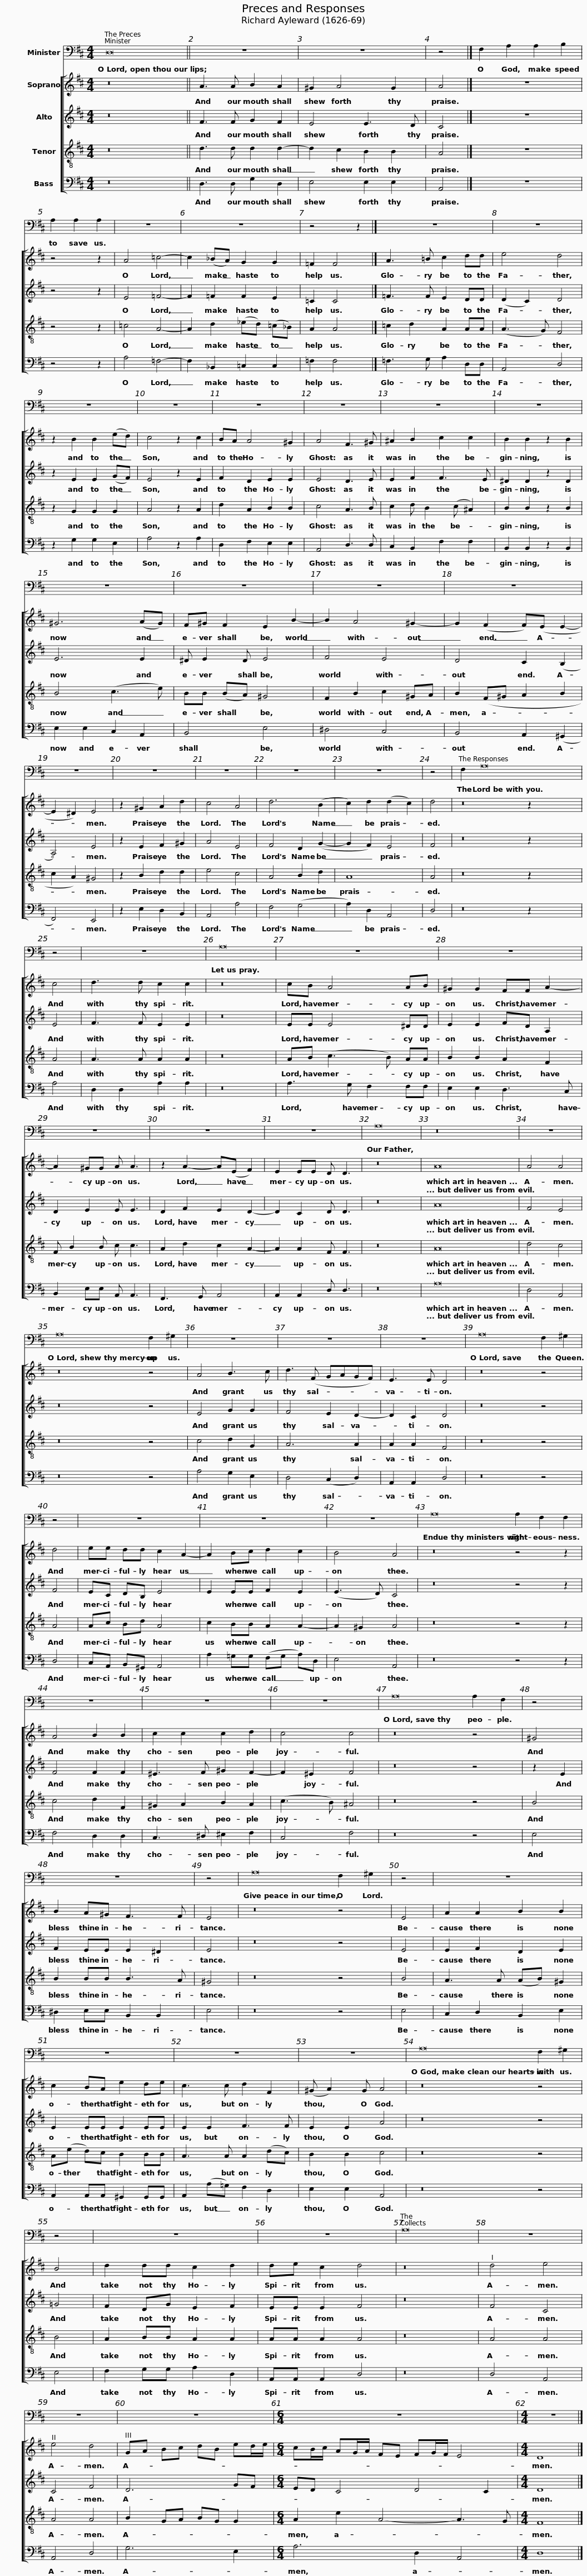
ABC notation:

X:1
%%score 1 [ 2 3 4 5 ]
L:1/8
M:4/4
I:linebreak $
K:D
V:1 bass
V:2 treble
V:3 treble
V:4 treble-8
V:5 bass
V:1
 D,16 ||$ z8 | z8 | z4 |]$ F,2 A,2 A,2 B,2 | %5
 A,2 A,2 A,2 |$ z8 | z8 | z4 z2 |]$ z8 | %10
 z8 | z8 | z8 | z8 | z8 |$ %15
 z8 | z8 | z8 | z8 | z8 |$ %20
 z8 | z8 | z8 | z8 | z8 | %25
 z8 | z4 |$ F,2 A,16 | z4 | z8 |$ %30
 A,16 | z8 | z8 |$ z8 | z8 | %35
 z8 |$ A,16 | z16 | z8 |$ A,16 F,2 ^G,2 | %40
 z8 | z8 |$ z8 |$ A,16 F,2 ^G,2 | z4 | %45
 z8 | z8 | z8 |$ A,16 A,2 F,2 F,2 | z8 | %50
 z8 |$ z8 |$ A,16 A,2 F,2 | z4 | z8 | %55
 z4 |$ A,16 F,2 ^G,2 |$ z4 | z8 | z8 | %60
 z8 | z8 |$ A,16 F,2 ^G,2 | z4 | z8 | %65
 z8 |$ A,16 | z8 | z8 | z8 |$ %70
[M:6/4] z12 |[M:4/4] z8 |] %72
V:2
 z16 ||$ A3 A B2 A2 | ^G2 A4 G2 | A4 |]$ z8 | %5
 z4 z2 |$ A4 =c4- | c2 (_BA) G2 G2 | =F2 F4 |]$ A3 =B c2 dd | %10
 e4 d4 | z2 B2 B2 (ed) | c4 z2 c2 | BA A4 ^G2 | A4 F3 ^G |$ %15
 ^A2 B2 c2 c2 | B2 B2 z2 B2 | ^G6 (AG) | F^G F2 E2 B2- | B2 A4 ^G2- |$ %20
 G2 (F2 F)(E E2- | E2 ^D2) E4 | z2 ^G2 A2 d2 | c4 A4 | d6 (B2 | %25
 c2) d2 (d2 c2) | d4 |$ z16 z2 | c4 | d3 d c2 c2 |$ %30
 z16 | cB A4 AB | ^G2 G2 FF A2- |$ A2 ^GG A A3 | z2 A2- A(E F2) | %35
 E2 EE D D3 |$ z16 | A16 | A4 A4 |$ z16 z4 | %40
 A4 B3 c | d3 (F GAGF) |$ E3 E D4 |$ z16 z4 | d4 | %45
 ee dd c2 A2- | A2 Bc d2 c2 | B4 A4 |$ z16 z4 z2 | A4 B2 B2 | %50
 c2 c2 c2 d2 |$ c4 c4 |$ z16 z4 | ^G4 | B2 A^G F3 F | %55
 E4 |$ z16 z4 |$ E4 | A2 A2 B2 B2 | c2 BA e2 de | %60
 c3 c d2 F2 | (^G A2) G A4 |$ z16 z4 | B4 | d2 dd c2 d2 | %65
 de c2 d4 |$ z16 | d4 e4 | e4 d4 | GA Bc dB ed/e/ |$ %70
[M:6/4] cB/c/ AG/A/ FE FG/F/ E4 |[M:4/4] D8 |] %72
V:3
 z16 ||$ F3 F G2 F2 | E4 E3 D | C4 |]$ z8 | %5
 z4 z2 |$ E4 =F4- | F2 =F2 F2 E2 | =C2 C4 |]$ =F3 F E2 DD | %10
 (D2 C2) D4 | z2 E2 E2 (GF) | E4 z2 E2 | F2 D2 E2 E2 | E4 D3 E |$ %15
 E2 F2 F3 E | ^D2 D2 z2 D2 | E6 E2 | ^D E2 D E4 | F4 E4 |$ %20
 D4 C2 (B,2 | A,4) E4 | z2 E2 F2 ^G2 | A4 E4 | F4 D2 (G2- | %25
 G2 F2) E4 | F4 |$ z16 z2 | E4 | F3 F E2 E2 |$ %30
 z16 | EE E4 ^DD | E2 E2 FD A,2 |$ D2 E2 E E3 | D2 F2 E2 D2- | %35
 D2 C2 D D3 |$ z16 | A16 | F4 E4 |$ z16 z4 | %40
 E4 G2 G2 | F4 E2 D2- |$ D2 C2 D4 |$ z16 z4 | F4 | %45
 EC DB, E4 | E2 EE F2 E2 | (E3 D) C4 |$ z16 z4 z2 | F4 F2 F2 | %50
 ^E3 F ^G2 F2- |$ F2 ^E2 F4 |$ z16 z4 | z2 E2 | F2 EE E2 ^D2 | %55
 E4 |$ z16 z4 |$ E4 | E2 F2 D2 E2 | E2 EE E2 EE | %60
 E2 E2 F3 F | E2 E2 A4 |$ z16 z4 | !courtesy!=G4 | F2 DG E2 F2 | %65
 EE E2 F4 |$ z16 | F4 C4 | C4 F4 | D6 GF |$ %70
[M:6/4] ED C4 D4 C2 |[M:4/4] D8 |] %72
V:4
 z16 ||$ d3 d d2 d2- | d2 c2 B2 B2 | A4 |]$ z8 | %5
 z4 z2 |$ =c4 A4- | A2 d2 (_ed) (=c_B) | A2 A4 |]$ =c2 d2 A2 AA | %10
 (A3 G) F4 | z2 G2 G2 G2 | A4 z2 A2 | d2 A2 B2 B2 | c4 A3 B |$ %15
 c2 d B2 (c ^A2) | B2 B2 z2 B2 | B4 (c3 e) | BB (BA) ^G4 | F2 B2 c2 ^GA |$ %20
 B2 (F^G A2 B2 | c2 A2) ^G4 | z2 B2 d2 d2 | e4 c4 | A4 B2 d2 | %25
 A8 | A4 |$ z16 z2 | A4 | A3 A A2 A2 |$ %30
 z16 | AB (c3 B) AA | B2 B2 A2 F2 |$ F B2 B c c3 | A2 d2 c2 A2- | %35
 A2 A2 F F3 |$ z16 | A16 | d4 c4 |$ z16 z4 | %40
 c4 d2 G2 | A6 A2 |$ A2 A2 F4 |$ z16 z4 | A4 | %45
 Ac Bd A4 | c2 BB A2 A2- | A2 ^G2 A4 |$ z16 z4 z2 | c4 d2 F2 | %50
 ^G2 A2 B2 A2 |$ (c3 B) ^A4 |$ z16 z4 | B4 | B2 BB B3 A | %55
 ^G4 |$ z16 z4 |$ B4 | A3 A (AB) ^G2 | A(e d)c B2 BB | %60
 A3 A A2 (dc) | B2 B2 c4 |$ z16 z4 | B4 | A2 BB A2 A2 | %65
 AA A2 A4 |$ z16 | A4 A4 | A4 A4 | B2 GA BG G2 |$ %70
[M:6/4] A2 e2 A4- A3 G |[M:4/4] F8 |] %72
V:5
 z16 ||$ D,3 D, G,2 D,2 | E,4 E,2 E,2 | A,,4 |]$ z8 | %5
 z4 z2 |$ A,4 =F,4- | F,2 _B,,2 =C,2 C,2 | =F,2 F,4 |]$ =F,3 G, A,2 D,D, | %10
 A,,4 D,4 | z2 G,2 G,2 E,2 | A,4 z2 A,2 | D,2 F,2 E,2 E,2 | A,,4 D,3 D, |$ %15
 C,2 B,,2 F,2 F,2 | B,,2 B,,2 z2 B,,2 | E,2 E,2 C,2 A,,2 | B,,4 E,4 | ^D,4 C,4 |$ %20
 B,,4 A,,2 (^G,,2 | F,,4) E,,4 | z2 E,2 D,2 B,,2 | A,,4 A,4 | F,4 (G,4 | %25
 A,2) D,2 A,,4 | D,4 |$ z16 z2 | A,4 | D,2 D,2 A,2 A,2 |$ %30
 z16 | A,3 G, F,2 F,F, | E,2 E,2 D,3 C, |$ B,,2 E,E, A,, A,,3 | F,,3 G,, A,,4 | %35
 A,,2 A,,2 D, D,3 |$ z16 | A,16 | D,4 A,,4 |$ z16 z4 | %40
 A,4 G,2 E,2 | D,4 (C,2 D,2) |$ A,,2 A,,2 D,4 |$ z16 z4 | D,4 | %45
 C,A,, B,,^G,, A,,4 | A,2 !courtesy!=G,G, (F,G, A,)D, | E,4 A,,4 |$ z16 z4 z2 | F,4 D,2 D,2 | %50
 C,3 ^D, ^E,2 F,2 |$ C,4 F,4 |$ z16 z4 | E,4 | ^D,2 E,E, B,,2 B,,2 | %55
 E,4 |$ z16 z4 |$ E,4 | C,2 D,2 B,,2 E,2 | A,,2 A,,A,, ^G,,2 G,,G,, | %60
 A,,2 (A,!courtesy!=G,) F,2 D,2 | E,2 E,2 A,,4 |$ z16 z4 | E,4 | F,2 G,G, A,2 D,2 | %65
 A,,A,, A,,2 D,4 |$ z16 | D,4 A,,4 | A,,4 D,4 | G,6 E,2 |$ %70
[M:6/4] A,6 D,2 A,,4 |[M:4/4] D,8 |] %72
